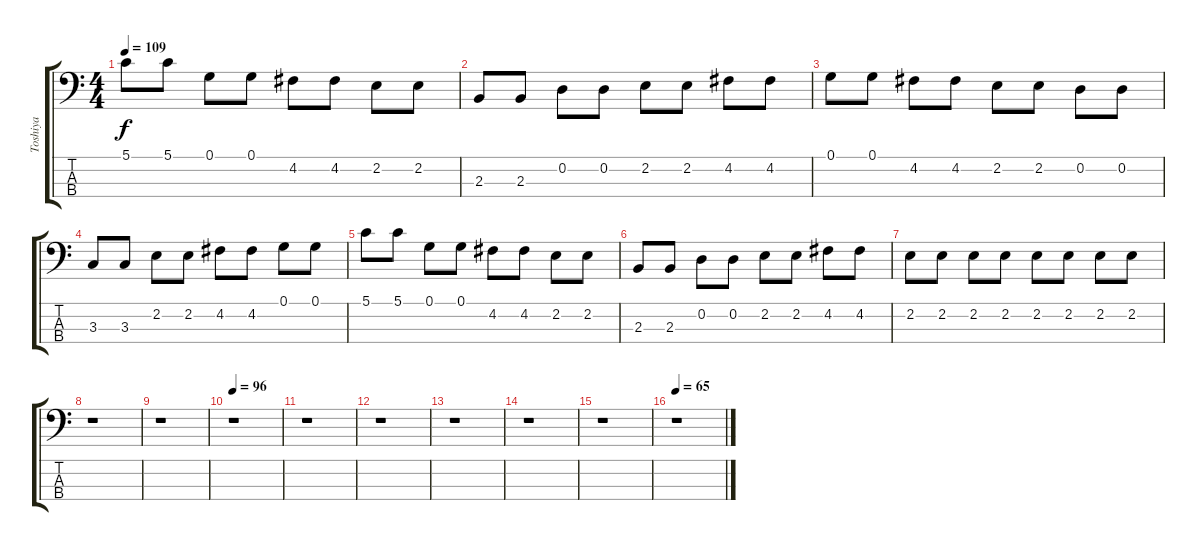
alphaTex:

\track ("Toshiya" "Toshiya") {instrument electricbasspick}
\staff {score tabs}
\tuning (G2 D2 A1 E1) {hide}
\ts (4 4)
\tempo 109
\clef f4
\ks c
5.1.8{dy f} 5.1.8 0.1.8 0.1.8 4.2.8 4.2.8 2.2.8 2.2.8 |
2.3.8 2.3.8 0.2.8 0.2.8 2.2.8 2.2.8 4.2.8 4.2.8 |
0.1.8 0.1.8 4.2.8 4.2.8 2.2.8 2.2.8 0.2.8 0.2.8 |
3.3.8 3.3.8 2.2.8 2.2.8 4.2.8 4.2.8 0.1.8 0.1.8 |
5.1.8 5.1.8 0.1.8 0.1.8 4.2.8 4.2.8 2.2.8 2.2.8 |
2.3.8 2.3.8 0.2.8 0.2.8 2.2.8 2.2.8 4.2.8 4.2.8 |
2.2.8 2.2.8 2.2.8 2.2.8 2.2.8 2.2.8 2.2.8 2.2.8 |
r.1 |
r.1 |
\tempo 96
r.1 |
r.1 |
r.1 |
r.1 |
r.1 |
r.1 |
\tempo 65
r.1
